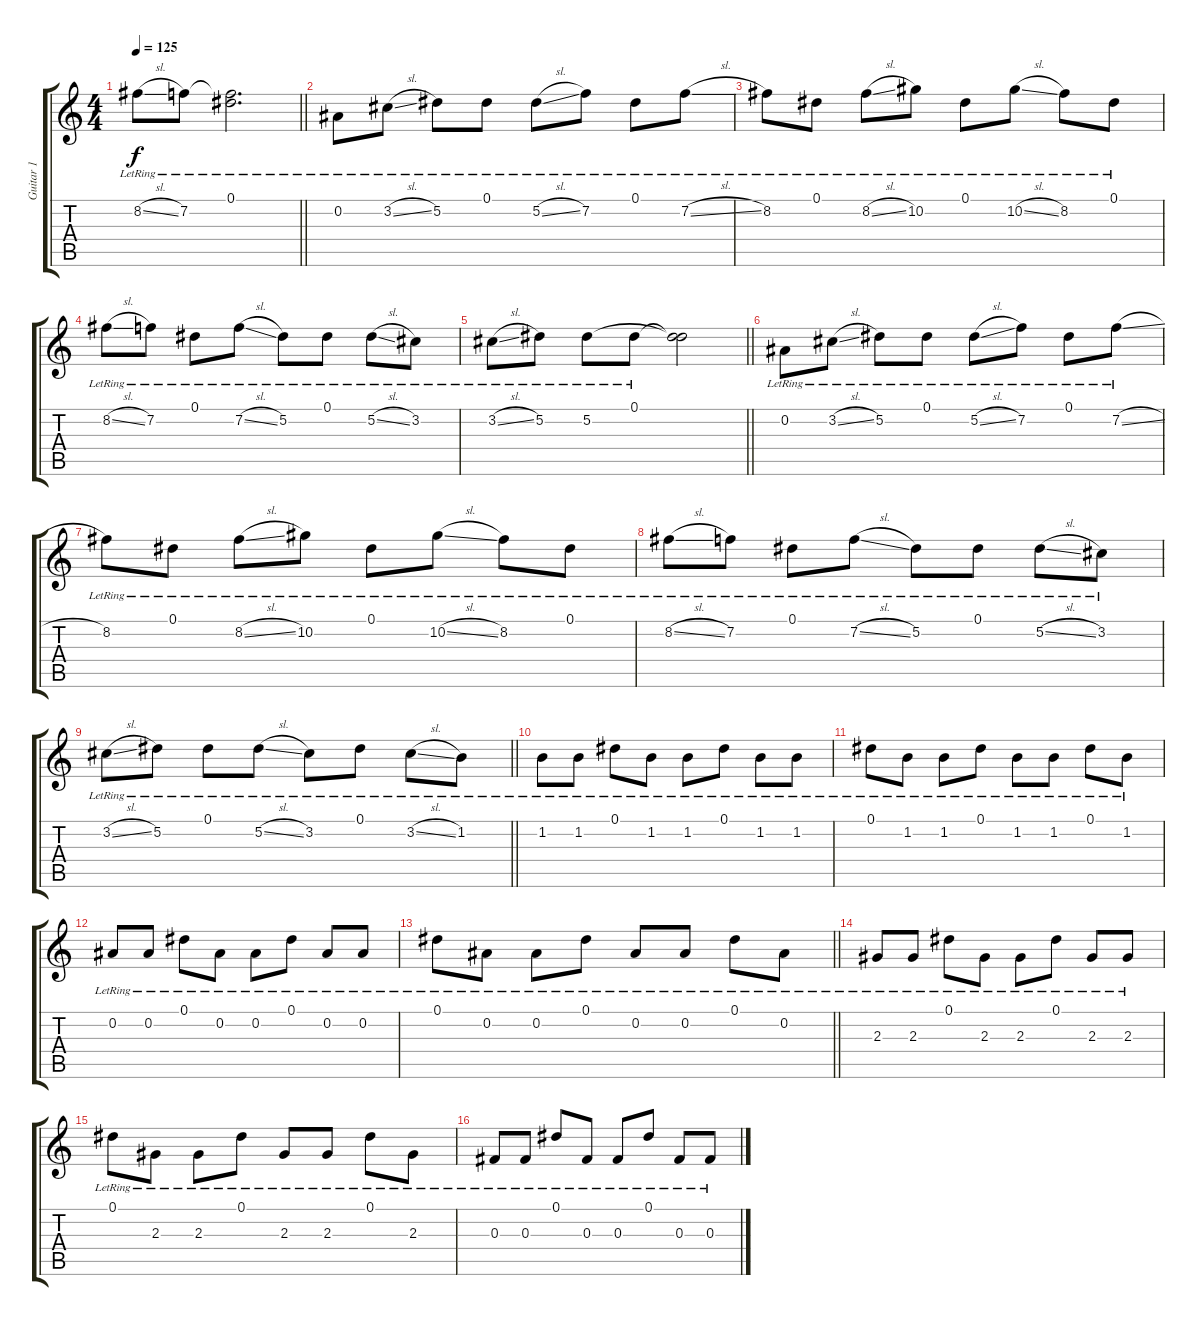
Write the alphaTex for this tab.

\track ("Guitar 1" "Guitar 1") {instrument acousticguitarsteel}
\staff {score tabs}
\tuning (Eb4 Bb3 Gb3 Db3 Ab2 Eb2) {hide}
\ts (4 4)
\tempo 125
\clef g2
\barLineRight lightlight
\ks c
8.2{sl lr}.8{dy f} 7.2{lr}.8 (0.1{lr} 7.2{t}).2{d} |
\section ("" "")
0.2{lr}.8 3.2{sl lr}.8 5.2{lr}.8 0.1{lr}.8 5.2{sl lr}.8 7.2{lr}.8 0.1{lr}.8 7.2{sl lr}.8 |
8.2{lr}.8 0.1{lr}.8 8.2{sl lr}.8 10.2{lr}.8 0.1{lr}.8 10.2{sl lr}.8 8.2{lr}.8 0.1{lr}.8 |
8.2{sl lr}.8 7.2{lr}.8 0.1{lr}.8 7.2{sl lr}.8 5.2{lr}.8 0.1{lr}.8 5.2{sl lr}.8 3.2{lr}.8 |
\barLineRight lightlight
3.2{sl lr}.8 5.2{lr}.8 5.2{lr}.8 0.1{lr}.8 (0.1{t} 5.2{t}).2 |
0.2{lr}.8 3.2{sl lr}.8 5.2{lr}.8 0.1{lr}.8 5.2{sl lr}.8 7.2{lr}.8 0.1{lr}.8 7.2{sl lr}.8 |
8.2{lr}.8 0.1{lr}.8 8.2{sl lr}.8 10.2{lr}.8 0.1{lr}.8 10.2{sl lr}.8 8.2{lr}.8 0.1{lr}.8 |
8.2{sl lr}.8 7.2{lr}.8 0.1{lr}.8 7.2{sl lr}.8 5.2{lr}.8 0.1{lr}.8 5.2{sl lr}.8 3.2{lr}.8 |
\barLineRight lightlight
3.2{sl lr}.8 5.2{lr}.8 0.1{lr}.8 5.2{sl lr}.8 3.2{lr}.8 0.1{lr}.8 3.2{sl lr}.8 1.2{lr}.8 |
\section ("" "")
1.2{lr}.8 1.2{lr}.8 0.1{lr}.8 1.2{lr}.8 1.2{lr}.8 0.1{lr}.8 1.2{lr}.8 1.2{lr}.8 |
0.1{lr}.8 1.2{lr}.8 1.2{lr}.8 0.1{lr}.8 1.2{lr}.8 1.2{lr}.8 0.1{lr}.8 1.2{lr}.8 |
0.2{lr}.8 0.2{lr}.8 0.1{lr}.8 0.2{lr}.8 0.2{lr}.8 0.1{lr}.8 0.2{lr}.8 0.2{lr}.8 |
\barLineRight lightlight
0.1{lr}.8 0.2{lr}.8 0.2{lr}.8 0.1{lr}.8 0.2{lr}.8 0.2{lr}.8 0.1{lr}.8 0.2{lr}.8 |
2.3{lr}.8 2.3{lr}.8 0.1{lr}.8 2.3{lr}.8 2.3{lr}.8 0.1{lr}.8 2.3{lr}.8 2.3{lr}.8 |
0.1{lr}.8 2.3{lr}.8 2.3{lr}.8 0.1{lr}.8 2.3{lr}.8 2.3{lr}.8 0.1{lr}.8 2.3{lr}.8 |
0.3{lr}.8 0.3{lr}.8 0.1{lr}.8 0.3{lr}.8 0.3{lr}.8 0.1{lr}.8 0.3{lr}.8 0.3{lr}.8
